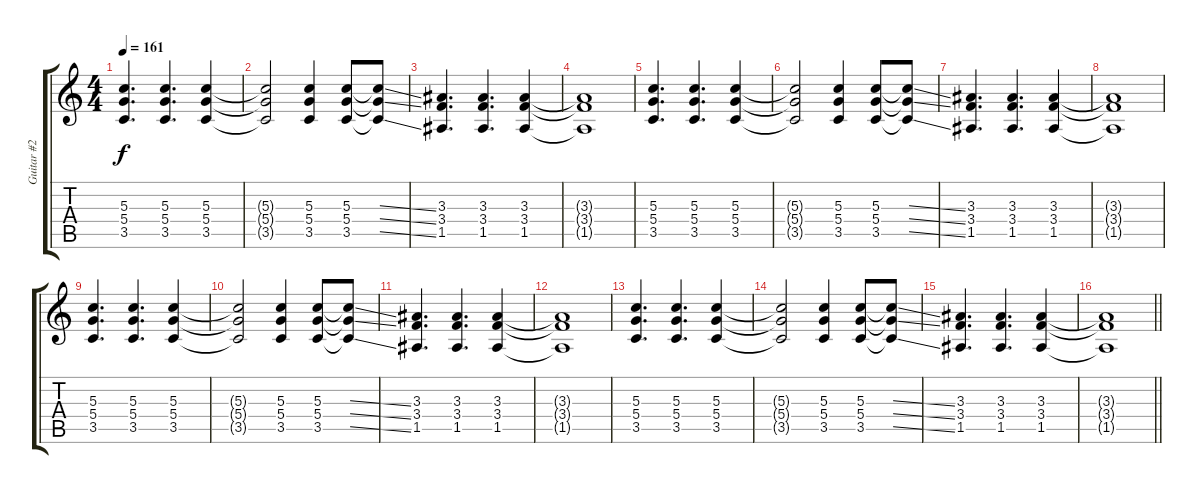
\track ("Guitar #2" "Guitar #2") {instrument distortionguitar}
\staff {score tabs}
\tuning (E4 B3 G3 D3 A2 E2) {hide}
\ts (4 4)
\section ("" "")
\tempo 161
\clef g2
\ks c
(5.3 5.4 3.5).4{d dy f} (5.3 5.4 3.5).4{d} (5.3 5.4 3.5).4 |
(5.3{t} 5.4{t} 3.5{t}).2 (5.3 5.4 3.5).4 (5.3 5.4 3.5).8 (5.3{ss t} 5.4{ss t} 3.5{ss t}).8 |
(3.3 3.4 1.5).4{d} (3.3 3.4 1.5).4{d} (3.3 3.4 1.5).4 |
(3.3{t} 3.4{t} 1.5{t}).1 |
(5.3 5.4 3.5).4{d} (5.3 5.4 3.5).4{d} (5.3 5.4 3.5).4 |
(5.3{t} 5.4{t} 3.5{t}).2 (5.3 5.4 3.5).4 (5.3 5.4 3.5).8 (5.3{ss t} 5.4{ss t} 3.5{ss t}).8 |
(3.3 3.4 1.5).4{d} (3.3 3.4 1.5).4{d} (3.3 3.4 1.5).4 |
(3.3{t} 3.4{t} 1.5{t}).1 |
(5.3 5.4 3.5).4{d} (5.3 5.4 3.5).4{d} (5.3 5.4 3.5).4 |
(5.3{t} 5.4{t} 3.5{t}).2 (5.3 5.4 3.5).4 (5.3 5.4 3.5).8 (5.3{ss t} 5.4{ss t} 3.5{ss t}).8 |
(3.3 3.4 1.5).4{d} (3.3 3.4 1.5).4{d} (3.3 3.4 1.5).4 |
(3.3{t} 3.4{t} 1.5{t}).1 |
(5.3 5.4 3.5).4{d} (5.3 5.4 3.5).4{d} (5.3 5.4 3.5).4 |
(5.3{t} 5.4{t} 3.5{t}).2 (5.3 5.4 3.5).4 (5.3 5.4 3.5).8 (5.3{ss t} 5.4{ss t} 3.5{ss t}).8 |
(3.3 3.4 1.5).4{d} (3.3 3.4 1.5).4{d} (3.3 3.4 1.5).4 |
\barLineRight lightlight
(3.3{t} 3.4{t} 1.5{t}).1
